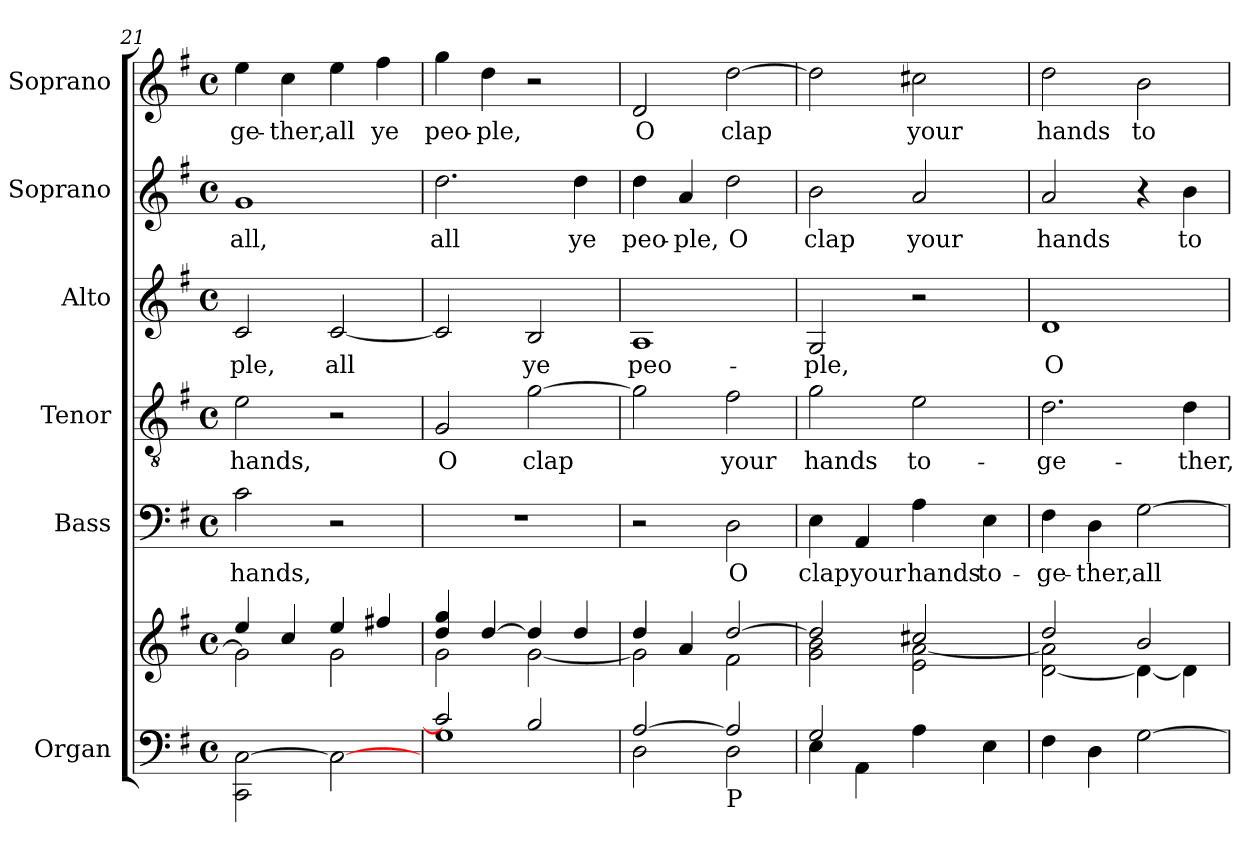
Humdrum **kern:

**kern	**kern	**kern	**text	**kern	**text	**kern	**text	**kern	**text	**kern	**text
*part6	*part6	*part5	*part5	*part4	*part4	*part3	*part3	*part2	*part2	*part1	*part1
*staff7	*staff6	*staff5	*staff5	*staff4	*staff4	*staff3	*staff3	*staff2	*staff2	*staff1	*staff1
*I"Organ	*	*I"Bass	*	*I"Tenor	*	*I"Alto	*	*I"Soprano	*	*I"Soprano	*
*I'Org.	*	*I'B.	*	*I'T.	*	*I'A.	*	*I'S.	*	*I'S.	*
!!LO:PB:g=z
*clefF4	*clefG2	*clefF4	*	*clefGv2	*	*clefG2	*	*clefG2	*	*clefG2	*
*	*	*	*	*ITrd7c12	*	*	*	*	*	*	*
*k[f#]	*k[f#]	*k[f#]	*	*k[f#]	*	*k[f#]	*	*k[f#]	*	*k[f#]	*
*G:	*G:	*G:	*	*G:	*	*G:	*	*G:	*	*G:	*
*M4/4	*M4/4	*M4/4	*	*M4/4	*	*M4/4	*	*M4/4	*	*M4/4	*
*met(c)	*met(c)	*met(c)	*	*met(c)	*	*met(c)	*	*met(c)	*	*met(c)	*
=21	=21	=21	=21	=21	=21	=21	=21	=21	=21	=21	=21
*	*^	*	*	*	*	*	*	*	*	*	*
!	!	!	!	!LO:LY:b:color=#000000	!	!	!	!	!	!	!	!
!	!	!	!	!	!	!LO:LY:b:color=#000000	!	!	!	!	!	!
!	!	!	!	!	!	!	!	!LO:LY:b:color=#000000	!	!	!	!
!	!	!	!	!	!	!	!	!	!	!LO:LY:b:color=#000000	!	!
!	!	!	!	!	!	!	!	!	!	!	!	!LO:LY:b:color=#000000
2CCi\ [>2Ci	4eei/	2gi\]	2ci\	hands,	2Ei\	hands,	2ci/	-ple,	1gi	all,	4eei\	-ge-
!	!	!	!	!	!	!	!	!	!	!	!	!LO:LY:b:color=#000000
.	4cci/	.	.	.	.	.	.	.	.	.	4cci\	-ther,
!	!	!	!	!	!	!	!	!LO:LY:b:color=#000000	!	!	!	!
!	!	!	!	!	!	!	!	!	!	!	!	!LO:LY:b:color=#000000
2Ci\_>	4eei/	2gi\	2r	.	2r	.	[<2ci/	all	.	.	4eei\	all
!	!	!	!	!	!	!	!	!	!	!	!	!LO:LY:b:color=#000000
.	4ff#Xi/	.	.	.	.	.	.	.	.	.	4ff#i\	ye
=22	=22	=22	=22	=22	=22	=22	=22	=22	=22	=22	=22	=22
*^	*	*	*	*	*	*	*	*	*	*	*	*
!	!	!	!	!	!	!	!LO:LY:b:color=#000000	!	!	!	!	!	!
!	!	!	!	!	!	!	!	!	!	!	!LO:LY:b:color=#000000	!	!
!	!	!	!	!	!	!	!	!	!	!	!	!	!LO:LY:b:color=#000000
2ci/]	1Gi	4ddi/ 4ggi	2gi\	1r	.	2GGi/	O	2ci/]	.	2.ddi\	all	4ggi\	peo-
!	!	!	!	!	!	!	!	!	!	!	!	!	!LO:LY:b:color=#000000
.	.	[>4ddi/	.	.	.	.	.	.	.	.	.	4ddi\	-ple,
!	!	!	!	!	!	!	!LO:LY:b:color=#000000	!	!	!	!	!	!
!	!	!	!	!	!	!	!	!	!LO:LY:b:color=#000000	!	!	!	!
2Bi/	.	4ddi/]	[<2gi\	.	.	[>2Gi\	clap	2Bi/	ye	.	.	2r	.
!	!	!	!	!	!	!	!	!	!	!	!LO:LY:b:color=#000000	!	!
.	.	4ddi/	.	.	.	.	.	.	.	4ddi\	ye	.	.
=23	=23	=23	=23	=23	=23	=23	=23	=23	=23	=23	=23	=23	=23
!	!	!	!	!	!	!	!	!	!LO:LY:b:color=#000000	!	!	!	!
!	!	!	!	!	!	!	!	!	!	!	!LO:LY:b:color=#000000	!	!
!	!	!	!	!	!	!	!	!	!	!	!	!	!LO:LY:b:color=#000000
[>2Ai/	2Di\	4ddi/	2gi\]	2r	.	2Gi\]	.	1Ai	peo-	4ddi\	peo-	2di/	O
!	!	!	!	!	!	!	!	!	!	!	!LO:LY:b:color=#000000	!	!
.	.	4ai/	.	.	.	.	.	.	.	4ai/	-ple,	.	.
!	!	!	!	!	!LO:LY:b:color=#000000	!	!	!	!	!	!	!	!
!	!	!	!	!	!	!	!LO:LY:b:color=#000000	!	!	!	!	!	!
!	!	!	!	!	!	!	!	!	!	!	!LO:LY:b:color=#000000	!	!
!LO:TX:b:t=P	!	!	!	!	!	!	!	!	!	!	!	!	!
!	!	!	!	!	!	!	!	!	!	!	!	!	!LO:LY:b:color=#000000
2Ai/]	2Di\	[>2ddi/	2f#i\	2Di\	O	2F#i\	your	.	.	2ddi\	O	[>2ddi\	clap
=24	=24	=24	=24	=24	=24	=24	=24	=24	=24	=24	=24	=24	=24
!	!	!	!	!	!LO:LY:b:color=#000000	!	!	!	!	!	!	!	!
!	!	!	!	!	!	!	!LO:LY:b:color=#000000	!	!	!	!	!	!
!	!	!	!	!	!	!	!	!	!LO:LY:b:color=#000000	!	!	!	!
!	!	!	!	!	!	!	!	!	!	!	!LO:LY:b:color=#000000	!	!
2Gi/	4Ei\	2ddi/]	2gi\ 2bi	4Ei\	clap	2Gi\	hands	2Gi/	-ple,	2bi\	clap	2ddi\]	.
!	!	!	!	!	!LO:LY:b:color=#000000	!	!	!	!	!	!	!	!
.	4AAi\	.	.	4AAi/	your	.	.	.	.	.	.	.	.
!	!	!	!	!	!LO:LY:b:color=#000000	!	!	!	!	!	!	!	!
!	!	!	!	!	!	!	!LO:LY:b:color=#000000	!	!	!	!	!	!
!	!	!	!	!	!	!	!	!	!	!	!LO:LY:b:color=#000000	!	!
!	!	!	!	!	!	!	!	!	!	!	!	!	!LO:LY:b:color=#000000
2ryy	4Ai\	2cc#Xi/	2ei\ [<2ai	4Ai\	hands	2Ei\	to-	2r	.	2ai/	your	2cc#Xi\	your
!	!	!	!	!	!LO:LY:b:color=#000000	!	!	!	!	!	!	!	!
.	4Ei\	.	.	4Ei\	to-	.	.	.	.	.	.	.	.
*v	*v	*	*	*	*	*	*	*	*	*	*	*	*
=25	=25	=25	=25	=25	=25	=25	=25	=25	=25	=25	=25	=25
*^	*	*	*	*	*	*	*	*	*	*	*	*
!	!	!	!	!	!LO:LY:b:color=#000000	!	!	!	!	!	!	!	!
*v	*v	*	*	*	*	*	*	*	*	*	*	*	*
*^	*	*	*	*	*	*	*	*	*	*	*	*
!	!	!	!	!	!	!	!LO:LY:b:color=#000000	!	!	!	!	!	!
*v	*v	*	*	*	*	*	*	*	*	*	*	*	*
*^	*	*	*	*	*	*	*	*	*	*	*	*
!	!	!	!	!	!	!	!	!	!LO:LY:b:color=#000000	!	!	!	!
*v	*v	*	*	*	*	*	*	*	*	*	*	*	*
*^	*	*	*	*	*	*	*	*	*	*	*	*
!	!	!	!	!	!	!	!	!	!	!	!LO:LY:b:color=#000000	!	!
*v	*v	*	*	*	*	*	*	*	*	*	*	*	*
*^	*	*	*	*	*	*	*	*	*	*	*	*
!	!	!	!	!	!	!	!	!	!	!	!	!	!LO:LY:b:color=#000000
*v	*v	*	*	*	*	*	*	*	*	*	*	*	*
4F#i\	2ddi/	[<2di\ 2ai]	4F#i\	-ge-	2.Di\	-ge-	1di	O	2ai/	hands	2ddi\	hands
!	!	!	!	!LO:LY:b:color=#000000	!	!	!	!	!	!	!	!
4Di\	.	.	4Di\	-ther,	.	.	.	.	.	.	.	.
!	!	!	!	!LO:LY:b:color=#000000	!	!	!	!	!	!	!	!
!	!	!	!	!	!	!	!	!	!	!	!	!LO:LY:b:color=#000000
[>2Gi\	2bi/	4di\_<	[>2Gi\	all	.	.	.	.	4r	.	2bi\	to-
!	!	!	!	!	!	!LO:LY:b:color=#000000	!	!	!	!	!	!
!	!	!	!	!	!	!	!	!	!	!LO:LY:b:color=#000000	!	!
.	.	4di\]	.	.	4Di\	-ther,	.	.	4bi\	to-	.	.
*	*v	*v	*	*	*	*	*	*	*	*	*	*
=	=	=	=	=	=	=	=	=	=	=	=
*-	*-	*-	*-	*-	*-	*-	*-	*-	*-	*-	*-
